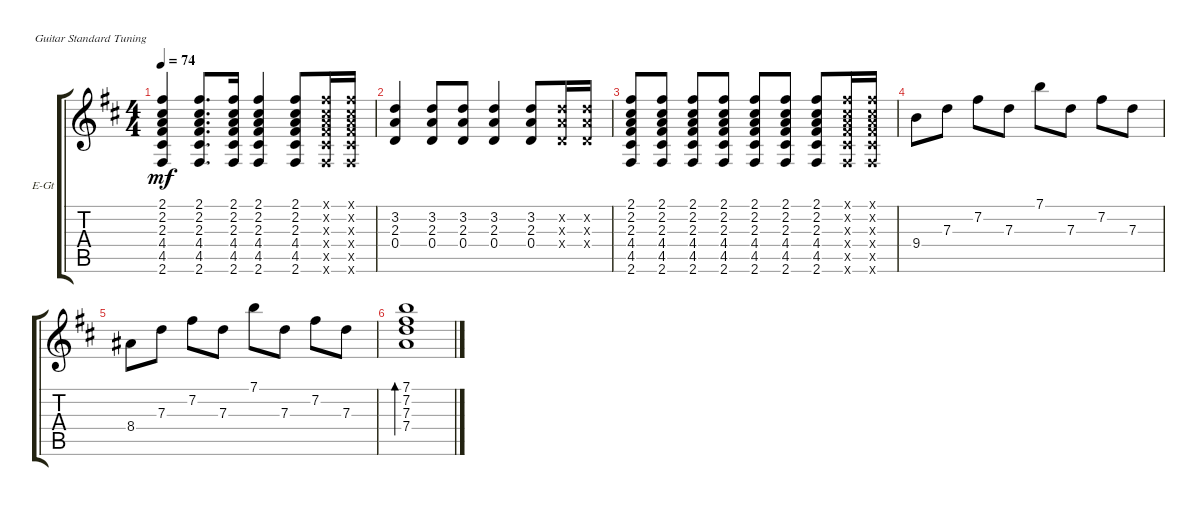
\bracketExtendMode groupsimilarinstruments
\firstSystemTrackNameOrientation horizontal
\otherSystemsTrackNameOrientation horizontal
\track ("Rudolf Schenker Clean" "E-Gt") {instrument electricguitarclean}
\staff {score tabs}
\tuning (E4 B3 G3 D3 A2 E2)
\ts (4 4)
\tempo 74
\clef g2
\ks d
(2.1 2.2 2.3 4.4 4.5 2.6).4{dy mf} (2.1 2.2 2.3 4.4 4.5 2.6).8{d} (2.1 2.2 2.3 4.4 4.5 2.6).16 (2.1 2.2 2.3 4.4 4.5 2.6).4 (2.1 2.2 2.3 4.4 4.5 2.6).8 (2.1{x} 2.2{x} 2.3{x} 4.4{x} 4.5{x} 2.6{x}).16 (2.1{x} 2.2{x} 2.3{x} 4.4{x} 4.5{x} 2.6{x}).16 |
(3.2 2.3 0.4).4 (3.2 2.3 0.4).8 (3.2 2.3 0.4).8 (3.2 2.3 0.4).4 (3.2 2.3 0.4).8 (3.2{x} 2.3{x} 0.4{x}).16 (3.2{x} 2.3{x} 0.4{x}).16 |
(2.1 2.2 2.3 4.4 4.5 2.6).8 (2.1 2.2 2.3 4.4 4.5 2.6).8 (2.1 2.2 2.3 4.4 4.5 2.6).8 (2.1 2.2 2.3 4.4 4.5 2.6).8 (2.1 2.2 2.3 4.4 4.5 2.6).8 (2.1 2.2 2.3 4.4 4.5 2.6).8 (2.1 2.2 2.3 4.4 4.5 2.6).8 (2.1{x} 2.2{x} 2.3{x} 4.4{x} 4.5{x} 2.6{x}).16 (2.1{x} 2.2{x} 2.3{x} 4.4{x} 4.5{x} 2.6{x}).16 |
9.4.8 7.3.8 7.2.8 7.3.8 7.1.8 7.3.8 7.2.8 7.3.8 |
8.4.8 7.3.8 7.2.8 7.3.8 7.1.8 7.3.8 7.2.8 7.3.8 |
(7.1 7.2 7.3 7.4).1{bd 30}
